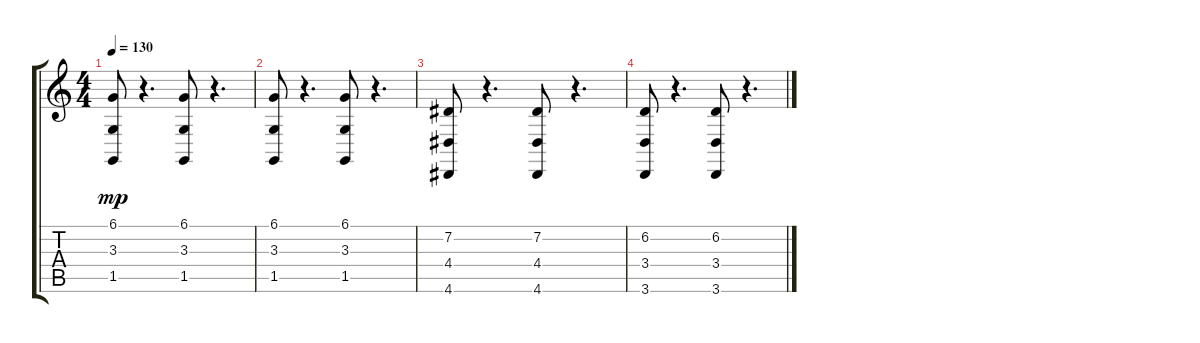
\track "" {instrument stringensemble1}
\staff {score tabs}
\tuning (Db4 Ab3 E3 B2 Gb2 B1) {hide}
\ts (4 4)
\tempo 130
\clef g2
\ks c
(6.1 3.3 1.5).8{dy mp} r.4{d} (6.1 3.3 1.5).8 r.4{d} |
(6.1 3.3 1.5).8 r.4{d} (6.1 3.3 1.5).8 r.4{d} |
(7.2 4.4 4.6).8 r.4{d} (7.2 4.4 4.6).8 r.4{d} |
(6.2 3.4 3.6).8 r.4{d} (6.2 3.4 3.6).8 r.4{d}
